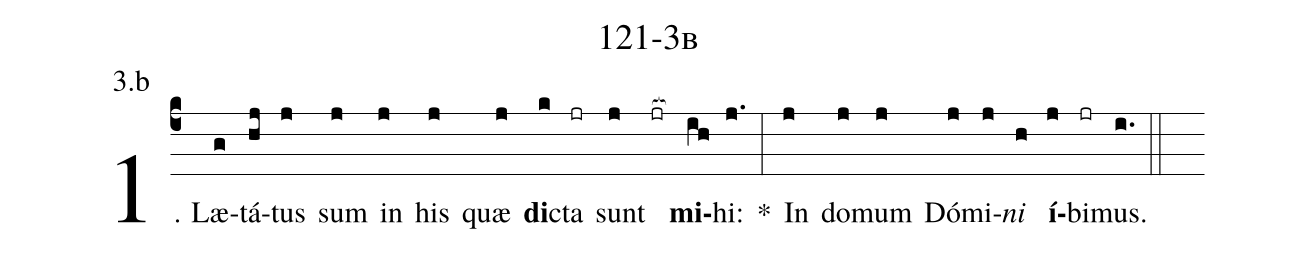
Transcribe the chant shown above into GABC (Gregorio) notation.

name: 121-3b;
annotation: 3.b;
%%
(c4)1. Læ(g)tá(hj)tus(j) sum(j) in(j) his(j) quæ(j) <b>di</b>(k)cta(jr) sunt(j) (jr[ocb:1{])<b>mi</b>(i[ocb:1}]h)hi:(j.) *(:) In(j) do(j)mum(j) Dó(j)mi(j)<i>ni</i>(h) <b>í</b>(j)bi(jr)mus.(i.) (::)
